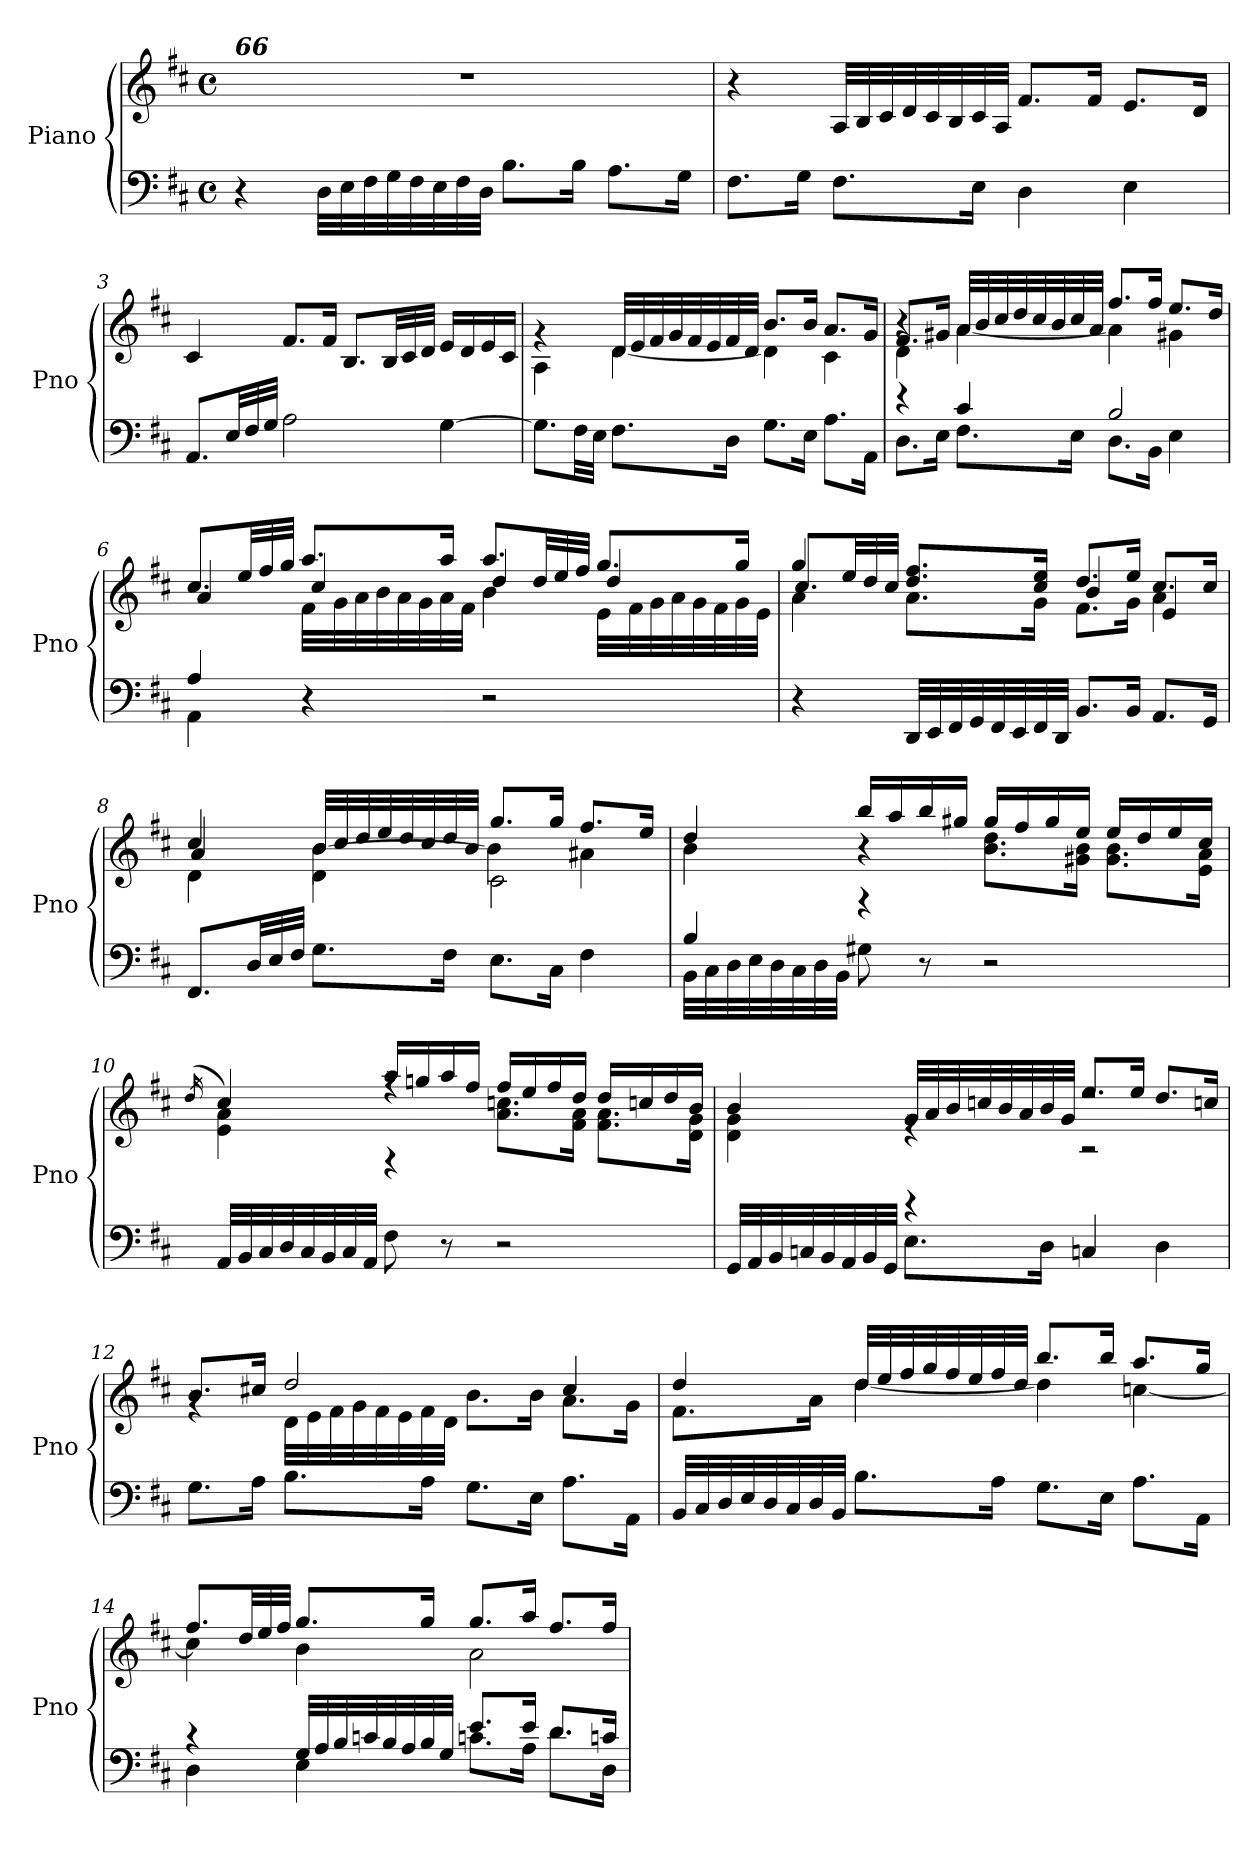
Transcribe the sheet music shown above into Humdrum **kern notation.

**kern	**kern
*part1	*part1
*staff2	*staff1
*I"Piano	*
*I'Pno	*
*clefF4	*clefG2
*k[f#c#]	*k[f#c#]
*M4/4	*M4/4
*met(c)	*met(c)
=1	=1
!	!LO:TX:a:Bi:t=66
4r	1r
32D\LLL	.
32E\	.
32F#\	.
32G\	.
32F#\	.
32E\	.
32F#\	.
32D\JJJ	.
8.B\L	.
16B\Jk	.
8.A\L	.
16G\Jk	.
=2	=2
8.F#\L	4r
16G\Jk	.
8.F#\L	32A/LLL
.	32B/
.	32c#/
.	32d/
.	32c#/
.	32B/
16E\Jk	32c#/
.	32A/JJJ
4D\	8.f#/L
.	16f#/Jk
4E\	8.e/L
.	16d/Jk
!!LO:LB:g=z
=3	=3
8.AA/L	4c#/
*Xtuplet	*
48E/LL	.
48F#/	.
48G/JJJ	.
2A\	8.f#/L
.	16f#/Jk
.	8.B/L
*	*Xtuplet
.	48B/LL
.	48c#/
.	48d/JJJ
[4G\	16e/LL
.	16d/
.	16e/
.	16c#/JJ
=4	=4
*	*^
8.G\L]	4rg	4A\
32F#\LL	.	.
32E\JJJ	.	.
8.F#\L	32d/LLL	[4d\
.	32e/	.
.	32f#/	.
.	32g/	.
.	32f#/	.
.	32e/	.
16D\Jk	32f#/	.
.	32d/JJJ	.
8.G\L	8.b/L	4d\]
16E\Jk	16b/Jk	.
8.A\L	8.a/L	4c#\
16AA\Jk	16g/Jk	.
=5	=5	=5
*^	*	*^
4r	8.D\L	4r	4d\	8.f#/L
.	16E\Jk	.	.	16g#X/Jk
4c#/	8.F#\L	32a/LLL	[4a\	2.ryy
.	.	32b/	.	.
.	.	32cc#/	.	.
.	.	32dd/	.	.
.	.	32cc#/	.	.
.	.	32b/	.	.
.	16E\Jk	32cc#/	.	.
.	.	32a/JJJ	.	.
2B/	8.D\L	8.ff#/L	4a\]	.
.	16BB\Jk	16ff#/Jk	.	.
.	4E\	8.ee/L	4g#X\	.
.	.	16dd/Jk	.	.
!!LO:LB:g=z	!!	!!
=6	=6	=6	=6	=6
4A/	4AA\	8.cc#/L	4a/	4ryy
.	.	48ee/LL	.	.
.	.	48ff#/	.	.
.	.	48gg/JJJ	.	.
2.ryy	4r	8.aa/L	4cc#/	32f#\LLL
.	.	.	.	32g\
.	.	.	.	32a\
.	.	.	.	32b\
.	.	.	.	32a\
.	.	.	.	32g\
.	.	16aa/Jk	.	32a\
.	.	.	.	32f#\JJJ
.	2r	8.aa/L	4dd/	4b\
.	.	48dd/LL	.	.
.	.	48ee/	.	.
.	.	48ff#/JJJ	.	.
.	.	8.gg/L	4dd/	32e\LLL
.	.	.	.	32f#\
.	.	.	.	32g\
.	.	.	.	32a\
.	.	.	.	32g\
.	.	.	.	32f#\
.	.	16gg/Jk	.	32g\
.	.	.	.	32e\JJJ
*v	*v	*	*	*
=7	=7	=7	=7
4r	4gg/	4a\	8.cc#/L
.	.	.	48ee/LL
.	.	.	48dd/
.	.	.	48cc#/JJJ
32DD/LLL	8.dd/ 8.ff#/L	8.a\L	4ryy
32EE/	.	.	.
32FF#/	.	.	.
32GG/	.	.	.
32FF#/	.	.	.
32EE/	.	.	.
32FF#/	16cc#/ 16ee/Jk	16g\Jk	.
32DD/JJJ	.	.	.
8.BB/L	8.dd/L	8.f#\L	4b/
16BB/Jk	16ee/Jk	16g\Jk	.
8.AA/L	8.cc#/L	4a\	4e/
16GG/Jk	16cc#/Jk	.	.
!!LO:LB:g=z	!!	!!
=8	=8	=8	=8
8.FF#/L	4cc#/	4d\	4a/
48D/LL	.	.	.
48E/	.	.	.
48F#/JJJ	.	.	.
8.G\L	32b/LLL	4d\	[4b\
.	32cc#/	.	.
.	32dd/	.	.
.	32ee/	.	.
.	32dd/	.	.
.	32cc#/	.	.
16F#\Jk	32dd/	.	.
.	32b/JJJ	.	.
8.E\L	8.gg/L	2c#\	4b\]
16C#\Jk	16gg/Jk	.	.
4F#\	8.ff#/L	.	4a#X\
.	16ee/Jk	.	.
=9	=9	=9	=9
*^	*	*	*
4B/	32BB\LLL	4dd/	4b\	4ryy
.	32C#\	.	.	.
.	32D\	.	.	.
.	32E\	.	.	.
.	32D\	.	.	.
.	32C#\	.	.	.
.	32D\	.	.	.
.	32BB\JJJ	.	.	.
2.ryy	8G#X\	16bb/LL	4r	4rF
.	.	16aa/	.	.
.	8r	16bb/	.	.
.	.	16gg#X/JJ	.	.
.	2r	16gg#/LL	8.b\ 8.dd\L	2ryy
.	.	16ff#/	.	.
.	.	16gg#/	.	.
.	.	16ee/JJ	16g#X\ 16b\Jk	.
.	.	16ee/LL	8.g#\ 8.b\L	.
.	.	16dd/	.	.
.	.	16ee/	.	.
.	.	16cc#/JJ	16e\ 16a\Jk	.
*v	*v	*	*	*
*	*v	*v	*v
!!LO:LB:g=z
=10	=10
.	(>16qdd/
*	*^
*	*	*^
*	*	*	*^
32AA/LLL	4cc#/)	4e\ 4a\	4ryy	16dd!yy
32BB/	.	.	.	.
32C#/	.	.	.	8cc#!yy
32D/	.	.	.	.
32C#/	.	.	.	.
32BB/	.	.	.	.
32C#/	.	.	.	2ryy
32AA/JJJ	.	.	.	.
8F#\	16aa/LL	4rff	4rF	.
.	16ggn/	.	.	.
8r	16aa/	.	.	.
.	16ff#/JJ	.	.	.
2r	16ff#/LL	8.a\ 8.ccn\L	2ryy	.
.	16ee/	.	.	.
.	16ff#/	.	.	.
.	16dd/JJ	16f#\ 16a\Jk	.	4ryy
.	16dd/LL	8.f#\ 8.a\L	.	.
.	16ccn/	.	.	.
.	16dd/	.	.	.
.	16b/JJ	16d\ 16g\Jk	.	16ryy
*	*	*	*v	*v
=11	=11	=11	=11
32GG/LLL	4b/	4d\ 4g\	4ryy
32AA/	.	.	.
32BB/	.	.	.
32Cn/	.	.	.
32BB/	.	.	.
32AA/	.	.	.
32BB/	.	.	.
32GG/JJJ	.	.	.
8.E\L	32g/LLL	4re	4rEE
.	32a/	.	.
.	32b/	.	.
.	32ccn/	.	.
.	32b/	.	.
.	32a/	.	.
16D\Jk	32b/	.	.
.	32g/JJJ	.	.
4Cn/	8.ee/L	2rdd	2rA
.	16ee/Jk	.	.
4D\	8.dd/L	.	.
.	16ccn/Jk	.	.
*	*	*v	*v
!!LO:PB:g=z
=12	=12	=12
8.G\L	8.b/L	4rg
16A\Jk	16cc#X/Jk	.
8.B\L	2dd/	32d\LLL
.	.	32e\
.	.	32f#\
.	.	32g\
.	.	32f#\
.	.	32e\
16A\Jk	.	32f#\
.	.	32d\JJJ
8.G\L	.	8.b\L
16E\Jk	.	16b\Jk
8.A\L	4cc#/	8.a\L
16AA\Jk	.	16g\Jk
=13	=13	=13
32BB/LLL	4dd/	8.f#\L
32C#/	.	.
32D/	.	.
32E/	.	.
32D/	.	.
32C#/	.	.
32D/	.	16a\Jk
32BB/JJJ	.	.
8.B\L	32dd/LLL	[4dd\
.	32ee/	.
.	32ff#/	.
.	32gg/	.
.	32ff#/	.
.	32ee/	.
16A\Jk	32ff#/	.
.	32dd/JJJ	.
8.G\L	8.bb/L	4dd\]
16E\Jk	16bb/Jk	.
8.A\L	8.aa/L	[4ccn\
16AA\Jk	16gg/Jk	.
!!LO:LB:g=z	!!
=14	=14	=14
*^	*	*
4r	4D\	8.ff#/L	4cc\]
.	.	48dd/LL	.
.	.	48ee/	.
.	.	48ff#/JJJ	.
32G/LLL	4E\	8.gg/L	4b\
32A/	.	.	.
32B/	.	.	.
32cn/	.	.	.
32B/	.	.	.
32A/	.	.	.
32B/	.	16gg/Jk	.
32G/JJJ	.	.	.
8.e/L	8.cn\L	8.gg/L	2a\
16e/Jk	16A\Jk	16aa/Jk	.
8.d/L	8.d\L	8.ff#/L	.
16cn/Jk	16D\Jk	16ff#/Jk	.
*v	*v	*	*
*	*v	*v
=	=
*-	*-
